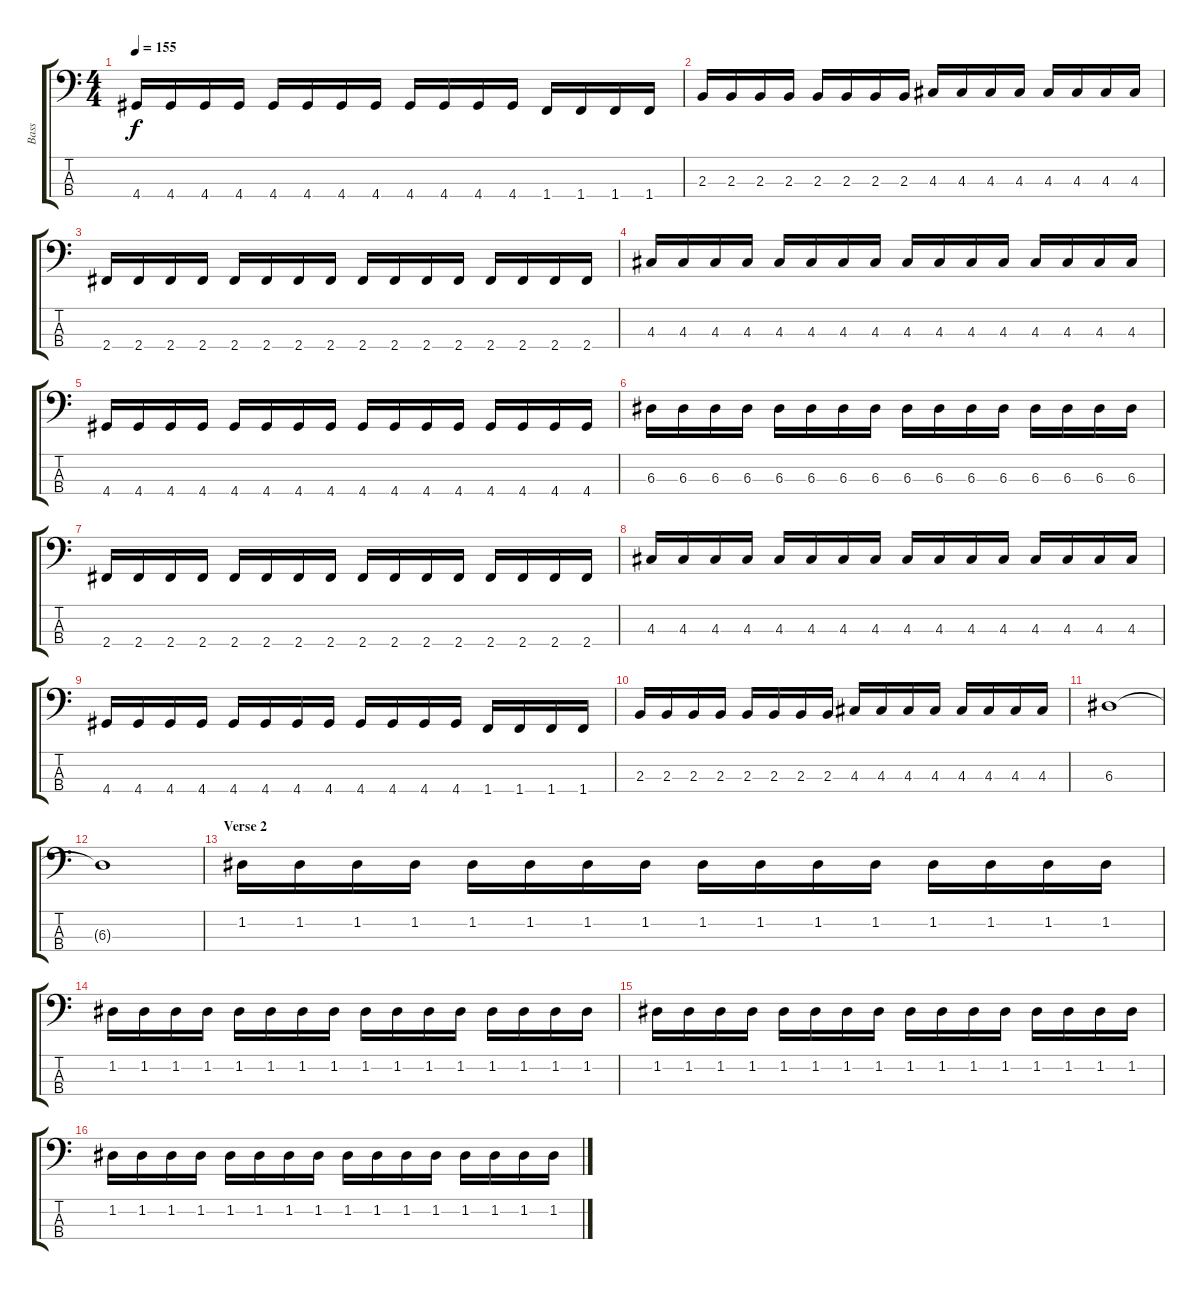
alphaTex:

\track ("Bass" "Bass") {instrument electricbassfinger}
\staff {score tabs}
\tuning (G2 D2 A1 E1) {hide}
\ts (4 4)
\tempo 155
\clef f4
\ks c
4.4.16{dy f} 4.4.16 4.4.16 4.4.16 4.4.16 4.4.16 4.4.16 4.4.16 4.4.16 4.4.16 4.4.16 4.4.16 1.4.16 1.4.16 1.4.16 1.4.16 |
2.3.16 2.3.16 2.3.16 2.3.16 2.3.16 2.3.16 2.3.16 2.3.16 4.3.16 4.3.16 4.3.16 4.3.16 4.3.16 4.3.16 4.3.16 4.3.16 |
2.4.16 2.4.16 2.4.16 2.4.16 2.4.16 2.4.16 2.4.16 2.4.16 2.4.16 2.4.16 2.4.16 2.4.16 2.4.16 2.4.16 2.4.16 2.4.16 |
4.3.16 4.3.16 4.3.16 4.3.16 4.3.16 4.3.16 4.3.16 4.3.16 4.3.16 4.3.16 4.3.16 4.3.16 4.3.16 4.3.16 4.3.16 4.3.16 |
4.4.16 4.4.16 4.4.16 4.4.16 4.4.16 4.4.16 4.4.16 4.4.16 4.4.16 4.4.16 4.4.16 4.4.16 4.4.16 4.4.16 4.4.16 4.4.16 |
6.3.16 6.3.16 6.3.16 6.3.16 6.3.16 6.3.16 6.3.16 6.3.16 6.3.16 6.3.16 6.3.16 6.3.16 6.3.16 6.3.16 6.3.16 6.3.16 |
2.4.16 2.4.16 2.4.16 2.4.16 2.4.16 2.4.16 2.4.16 2.4.16 2.4.16 2.4.16 2.4.16 2.4.16 2.4.16 2.4.16 2.4.16 2.4.16 |
4.3.16 4.3.16 4.3.16 4.3.16 4.3.16 4.3.16 4.3.16 4.3.16 4.3.16 4.3.16 4.3.16 4.3.16 4.3.16 4.3.16 4.3.16 4.3.16 |
4.4.16 4.4.16 4.4.16 4.4.16 4.4.16 4.4.16 4.4.16 4.4.16 4.4.16 4.4.16 4.4.16 4.4.16 1.4.16 1.4.16 1.4.16 1.4.16 |
2.3.16 2.3.16 2.3.16 2.3.16 2.3.16 2.3.16 2.3.16 2.3.16 4.3.16 4.3.16 4.3.16 4.3.16 4.3.16 4.3.16 4.3.16 4.3.16 |
6.3.1 |
6.3{t}.1 |
\section ("" "Verse 2")
1.2.16 1.2.16 1.2.16 1.2.16 1.2.16 1.2.16 1.2.16 1.2.16 1.2.16 1.2.16 1.2.16 1.2.16 1.2.16 1.2.16 1.2.16 1.2.16 |
1.2.16 1.2.16 1.2.16 1.2.16 1.2.16 1.2.16 1.2.16 1.2.16 1.2.16 1.2.16 1.2.16 1.2.16 1.2.16 1.2.16 1.2.16 1.2.16 |
1.2.16 1.2.16 1.2.16 1.2.16 1.2.16 1.2.16 1.2.16 1.2.16 1.2.16 1.2.16 1.2.16 1.2.16 1.2.16 1.2.16 1.2.16 1.2.16 |
1.2.16 1.2.16 1.2.16 1.2.16 1.2.16 1.2.16 1.2.16 1.2.16 1.2.16 1.2.16 1.2.16 1.2.16 1.2.16 1.2.16 1.2.16 1.2.16
